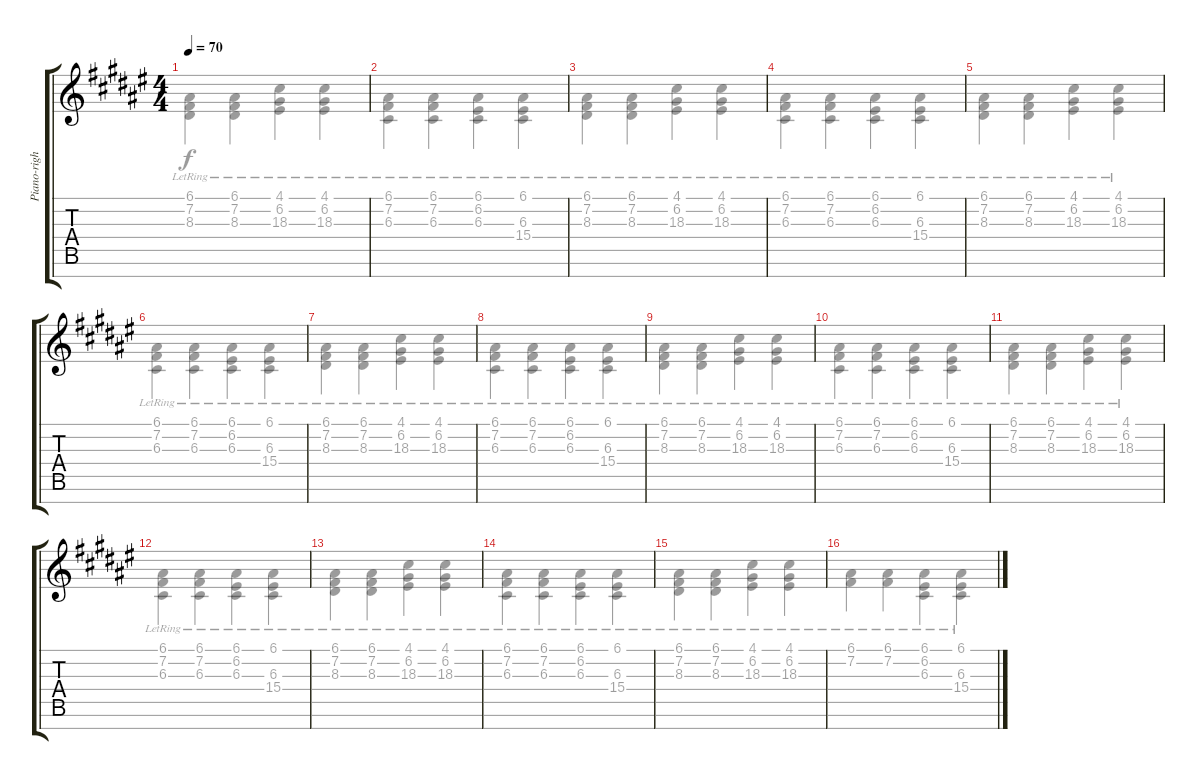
\track ("Piano-right" "Piano-righ") {instrument acousticgrandpiano}
\staff {score tabs}
\tuning (E4 B3 G3 D3 A2 E2 B1) {hide}
\voice
\ts (4 4)
\tempo 70
\clef g2
\ks f#
|
|
|
|
|
|
|
|
|
|
|
|
|
|
|
\voice
\clef g2
\ks f#
(6.1{lr} 7.2{lr} 8.3{lr}).4{dy f} (6.1{lr} 7.2{lr} 8.3{lr}).4 (4.1{lr} 6.2{lr} 18.3{lr}).4 (4.1{lr} 6.2{lr} 18.3{lr}).4 |
(6.1{lr} 7.2{lr} 6.3{lr}).4 (6.1{lr} 7.2{lr} 6.3{lr}).4 (6.1{lr} 6.2{lr} 6.3{lr}).4 (6.1{lr} 6.3{lr} 15.4{lr}).4 |
(6.1{lr} 7.2{lr} 8.3).4 (6.1{lr} 7.2{lr} 8.3{lr}).4 (4.1{lr} 6.2{lr} 18.3{lr}).4 (4.1{lr} 6.2{lr} 18.3{lr}).4 |
(6.1{lr} 7.2{lr} 6.3{lr}).4 (6.1{lr} 7.2{lr} 6.3{lr}).4 (6.1{lr} 6.2{lr} 6.3{lr}).4 (6.1{lr} 6.3{lr} 15.4{lr}).4 |
(6.1{lr} 7.2{lr} 8.3{lr}).4 (6.1{lr} 7.2{lr} 8.3{lr}).4 (4.1{lr} 6.2{lr} 18.3{lr}).4 (4.1{lr} 6.2{lr} 18.3{lr}).4 |
(6.1{lr} 7.2{lr} 6.3{lr}).4 (6.1{lr} 7.2{lr} 6.3{lr}).4 (6.1{lr} 6.2{lr} 6.3{lr}).4 (6.1{lr} 6.3{lr} 15.4{lr}).4 |
(6.1{lr} 7.2{lr} 8.3).4 (6.1{lr} 7.2{lr} 8.3{lr}).4 (4.1{lr} 6.2{lr} 18.3{lr}).4 (4.1{lr} 6.2{lr} 18.3{lr}).4 |
(6.1{lr} 7.2{lr} 6.3{lr}).4 (6.1{lr} 7.2{lr} 6.3{lr}).4 (6.1{lr} 6.2{lr} 6.3{lr}).4 (6.1{lr} 6.3{lr} 15.4{lr}).4 |
(6.1{lr} 7.2{lr} 8.3{lr}).4 (6.1{lr} 7.2{lr} 8.3{lr}).4 (4.1{lr} 6.2{lr} 18.3{lr}).4 (4.1{lr} 6.2{lr} 18.3{lr}).4 |
(6.1{lr} 7.2{lr} 6.3{lr}).4 (6.1{lr} 7.2{lr} 6.3{lr}).4 (6.1{lr} 6.2{lr} 6.3{lr}).4 (6.1{lr} 6.3{lr} 15.4{lr}).4 |
(6.1{lr} 7.2{lr} 8.3).4 (6.1{lr} 7.2{lr} 8.3{lr}).4 (4.1{lr} 6.2{lr} 18.3{lr}).4 (4.1{lr} 6.2{lr} 18.3{lr}).4 |
(6.1{lr} 7.2{lr} 6.3{lr}).4 (6.1{lr} 7.2{lr} 6.3{lr}).4 (6.1{lr} 6.2{lr} 6.3{lr}).4 (6.1{lr} 6.3{lr} 15.4{lr}).4 |
(6.1{lr} 7.2{lr} 8.3{lr}).4 (6.1{lr} 7.2{lr} 8.3{lr}).4 (4.1{lr} 6.2{lr} 18.3{lr}).4 (4.1{lr} 6.2{lr} 18.3{lr}).4 |
(6.1{lr} 7.2{lr} 6.3{lr}).4 (6.1{lr} 7.2{lr} 6.3{lr}).4 (6.1{lr} 6.2{lr} 6.3{lr}).4 (6.1{lr} 6.3{lr} 15.4{lr}).4 |
(6.1{lr} 7.2{lr} 8.3{lr}).4 (6.1{lr} 7.2{lr} 8.3{lr}).4 (4.1{lr} 6.2{lr} 18.3{lr}).4 (4.1{lr} 6.2{lr} 18.3{lr}).4 |
(6.1{lr} 7.2{lr}).4 (6.1{lr} 7.2{lr}).4 (6.1{lr} 6.2{lr} 6.3{lr}).4 (6.1{lr} 6.3{lr} 15.4{lr}).4
